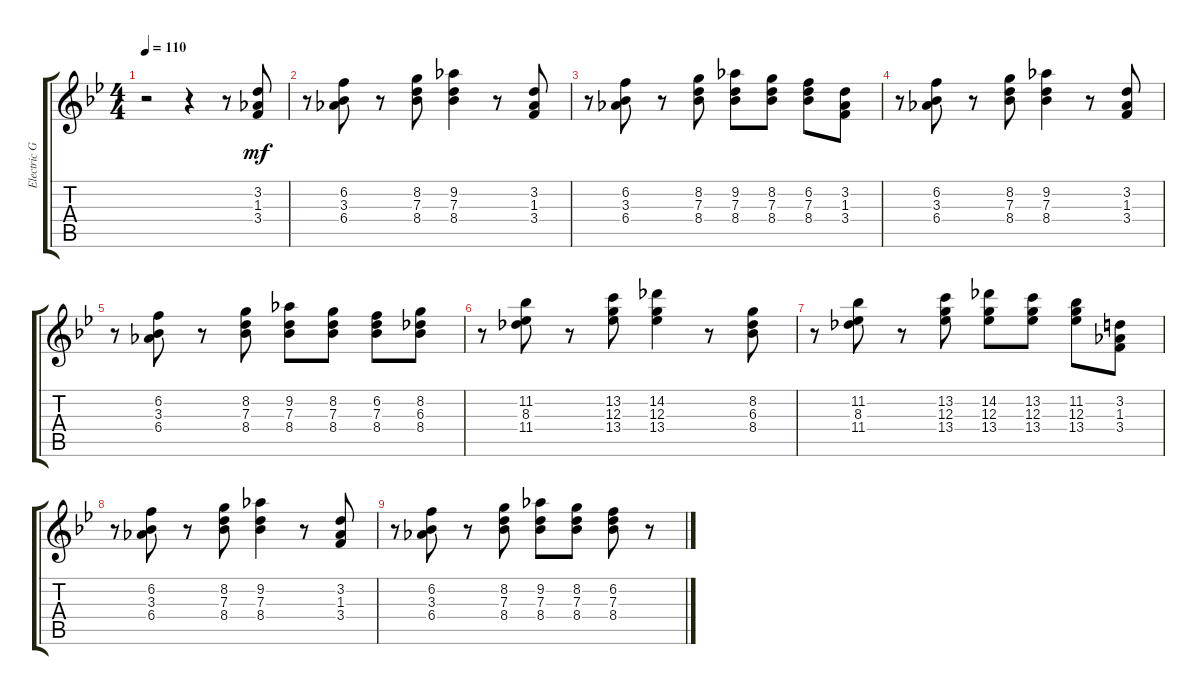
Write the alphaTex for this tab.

\track ("Electric Guitar" "Electric G") {instrument electricguitarclean}
\staff {score tabs}
\tuning (E4 B3 G3 D3 A2 E2) {hide}
\ts (4 4)
\tempo 110
\clef g2
\ks bb
r.2{dy mf instrument electricguitarclean} r.4 r.8 (3.2 1.3 3.4).8 |
r.8 (6.2 3.3 6.4).8 r.8 (8.2 7.3 8.4).8 (9.2 7.3 8.4).4 r.8 (3.2 1.3 3.4).8 |
r.8 (6.2 3.3 6.4).8 r.8 (8.2 7.3 8.4).8 (9.2 7.3 8.4).8 (8.2 7.3 8.4).8 (6.2 7.3 8.4).8 (3.2 1.3 3.4).8 |
r.8 (6.2 3.3 6.4).8 r.8 (8.2 7.3 8.4).8 (9.2 7.3 8.4).4 r.8 (3.2 1.3 3.4).8 |
r.8 (6.2 3.3 6.4).8 r.8 (8.2 7.3 8.4).8 (9.2 7.3 8.4).8 (8.2 7.3 8.4).8 (6.2 7.3 8.4).8 (8.2 6.3 8.4).8 |
r.8 (11.2 8.3 11.4).8 r.8 (13.2 12.3 13.4).8 (14.2 12.3 13.4).4 r.8 (8.2 6.3 8.4).8 |
r.8 (11.2 8.3 11.4).8 r.8 (13.2 12.3 13.4).8 (14.2 12.3 13.4).8 (13.2 12.3 13.4).8 (11.2 12.3 13.4).8 (3.2 1.3 3.4).8 |
r.8 (6.2 3.3 6.4).8 r.8 (8.2 7.3 8.4).8 (9.2 7.3 8.4).4 r.8 (3.2 1.3 3.4).8 |
r.8 (6.2 3.3 6.4).8 r.8 (8.2 7.3 8.4).8 (9.2 7.3 8.4).8 (8.2 7.3 8.4).8 (6.2 7.3 8.4).8 r.8
